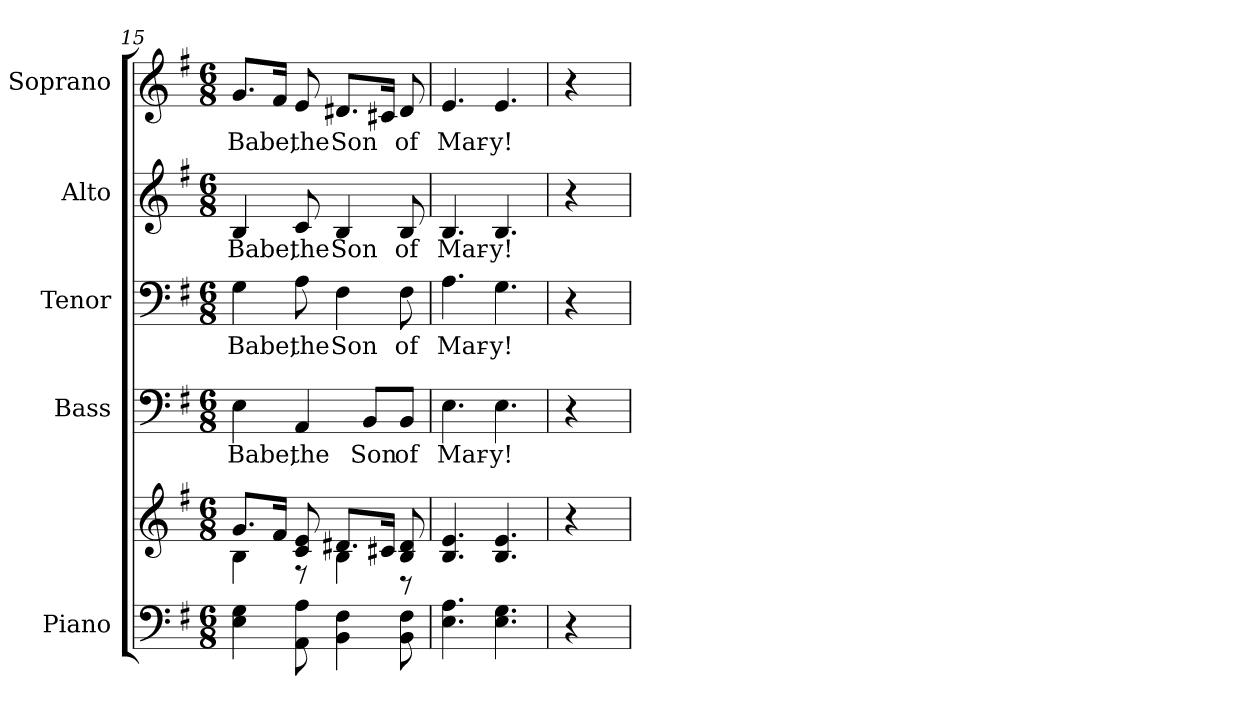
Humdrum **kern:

**kern	**kern	**kern	**text	**kern	**text	**kern	**text	**kern	**text
*part5	*part5	*part4	*part4	*part3	*part3	*part2	*part2	*part1	*part1
*staff6	*staff5	*staff4	*staff4	*staff3	*staff3	*staff2	*staff2	*staff1	*staff1
*I"Piano	*	*I"Bass	*	*I"Tenor	*	*I"Alto	*	*I"Soprano	*
*I'Pno.	*	*I'B.	*	*I'T.	*	*I'A.	*	*I'S.	*
!!LO:PB:g=z
*clefF4	*clefG2	*clefF4	*	*clefF4	*	*clefG2	*	*clefG2	*
*k[f#]	*k[f#]	*k[f#]	*	*k[f#]	*	*k[f#]	*	*k[f#]	*
*G:	*G:	*G:	*	*G:	*	*G:	*	*G:	*
*M6/8	*M6/8	*M6/8	*	*M6/8	*	*M6/8	*	*M6/8	*
=15	=15	=15	=15	=15	=15	=15	=15	=15	=15
*	*^	*	*	*	*	*	*	*	*
!	!	!	!	!LO:LY:b:color=#000000	!	!	!	!	!	!
!	!	!	!	!	!	!LO:LY:b:color=#000000	!	!	!	!
!	!	!	!	!	!	!	!	!LO:LY:b:color=#000000	!	!
!	!	!	!	!	!	!	!	!	!	!LO:LY:b:color=#000000
4Ei\ 4Gi	8.gi/L	4Bi\	4Ei\	Babe,	4Gi\	Babe,	4Bi/	Babe,	8.gi/L	Babe,
.	16f#i/Jk	.	.	.	.	.	.	.	16f#i/Jk	.
!	!	!	!	!LO:LY:b:color=#000000	!	!	!	!	!	!
!	!	!	!	!	!	!LO:LY:b:color=#000000	!	!	!	!
!	!	!	!	!	!	!	!	!LO:LY:b:color=#000000	!	!
!	!	!	!	!	!	!	!	!	!	!LO:LY:b:color=#000000
8AAi\ 8Ai	8ci/ 8ei	8r	4AAi/	the	8Ai\	the	8ci/	the	8ei/	the
!	!	!	!	!	!	!LO:LY:b:color=#000000	!	!	!	!
!	!	!	!	!	!	!	!	!LO:LY:b:color=#000000	!	!
!	!	!	!	!	!	!	!	!	!	!LO:LY:b:color=#000000
4BBi\ 4F#i	8.d#Xi/L	4Bi\	.	.	4F#i\	Son	4Bi/	Son	8.d#Xi/L	Son
!	!	!	!	!LO:LY:b:color=#000000	!	!	!	!	!	!
.	.	.	8BBi/L	Son	.	.	.	.	.	.
.	16c#Xi/Jk	.	.	.	.	.	.	.	16c#Xi/Jk	.
!	!	!	!	!LO:LY:b:color=#000000	!	!	!	!	!	!
!	!	!	!	!	!	!LO:LY:b:color=#000000	!	!	!	!
!	!	!	!	!	!	!	!	!LO:LY:b:color=#000000	!	!
!	!	!	!	!	!	!	!	!	!	!LO:LY:b:color=#000000
8BBi\ 8F#i	8Bi/ 8d#i	8r	8BBi/J	of	8F#i\	of	8Bi/	of	8d#i/	of
*	*v	*v	*	*	*	*	*	*	*	*
=16	=16	=16	=16	=16	=16	=16	=16	=16	=16
*	*^	*	*	*	*	*	*	*	*
!	!	!	!	!LO:LY:b:color=#000000	!	!	!	!	!	!
*	*v	*v	*	*	*	*	*	*	*	*
*	*^	*	*	*	*	*	*	*	*
!	!	!	!	!	!	!LO:LY:b:color=#000000	!	!	!	!
*	*v	*v	*	*	*	*	*	*	*	*
*	*^	*	*	*	*	*	*	*	*
!	!	!	!	!	!	!	!	!LO:LY:b:color=#000000	!	!
*	*v	*v	*	*	*	*	*	*	*	*
*	*^	*	*	*	*	*	*	*	*
!	!	!	!	!	!	!	!	!	!	!LO:LY:b:color=#000000
*	*v	*v	*	*	*	*	*	*	*	*
4.Ei\ 4.Ai	4.Bi/ 4.ei	4.Ei\	Mar-	4.Ai\	Mar-	4.Bi/	Mar-	4.ei/	Mar-
!	!	!	!LO:LY:b:color=#000000	!	!	!	!	!	!
!	!	!	!	!	!LO:LY:b:color=#000000	!	!	!	!
!	!	!	!	!	!	!	!LO:LY:b:color=#000000	!	!
!	!	!	!	!	!	!	!	!	!LO:LY:b:color=#000000
4.Ei\ 4.Gi	4.Bi/ 4.ei	4.Ei\	-y!	4.Gi\	-y!	4.Bi/	-y!	4.ei/	-y!
!!LO:PB:g=z
=17	=17	=17	=17	=17	=17	=17	=17	=17	=17
4r	4r	4r	.	4r	.	4r	.	4r	.
=	=	=	=	=	=	=	=	=	=
*-	*-	*-	*-	*-	*-	*-	*-	*-	*-
